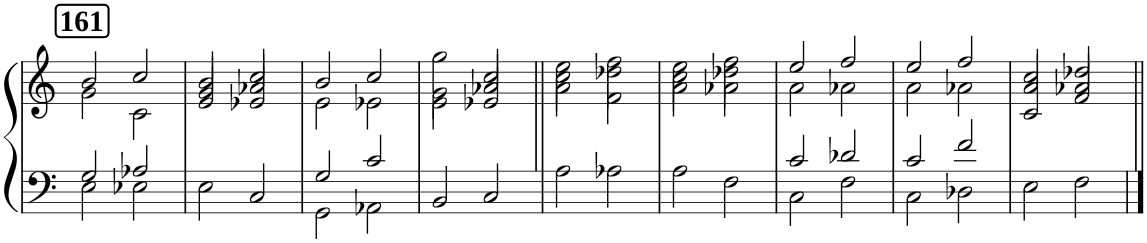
**kern	**kern
*part1	*part1
*staff2	*staff1
*I"Piano	*
*I'Pno	*
*clefF4	*clefG2
*k[]	*k[]
*M1/1	*M1/1
!!LO:REH:place=s1:a:B:cj:fs=14:t=161
=1	=1
*^	*^
*	*^	*	*
1ryy	2G/	2E\	2b/	2g\
.	2A-X/	2E-X\	2cc/	2c\
*	*v	*v	*	*
=2	=2	=2	=2
*	*	*	*^
1ryy	2E\	2b/	2g/	2e/
.	2C/	2cc/	2a-X/	2e-X/
*	*	*	*v	*v
=3	=3	=3	=3
*	*^	*	*
1ryy	2G/	2GG\	2b/	2e\
.	2c/	2AA-X\	2cc/	2e-X\
*	*v	*v	*	*
=4	=4	=4	=4
*	*	*	*^
1ryy	2BB/	2gg\	2g\	2e\
.	2C/	2cc/	2a-X/	2e-X/
=5||	=5||	=5||	=5||	=5||
1ryy	2A\	2ee\	2cc\	2a\
.	2A-X\	2ff\	2dd-X\	2f\
=6	=6	=6	=6	=6
1ryy	2A\	2ee\	2cc\	2a\
.	2F\	2ff\	2dd-X\	2a-X\
*	*	*	*v	*v
=7	=7	=7	=7
*	*^	*	*
1ryy	2c/	2C\	2ee/	2a\
.	2d-X/	2F\	2ff/	2a-X\
=8	=8	=8	=8	=8
1ryy	2c/	2C\	2ee/	2a\
.	2f/	2D-X\	2ff/	2a-X\
*	*v	*v	*	*
=9	=9	=9	=9
*	*	*	*^
1ryy	2E\	2cc/	2a/	2c/
.	2F\	2dd-X/	2a-X/	2f/
*v	*v	*	*	*
*	*v	*v	*v
=||	=||
*-	*-
